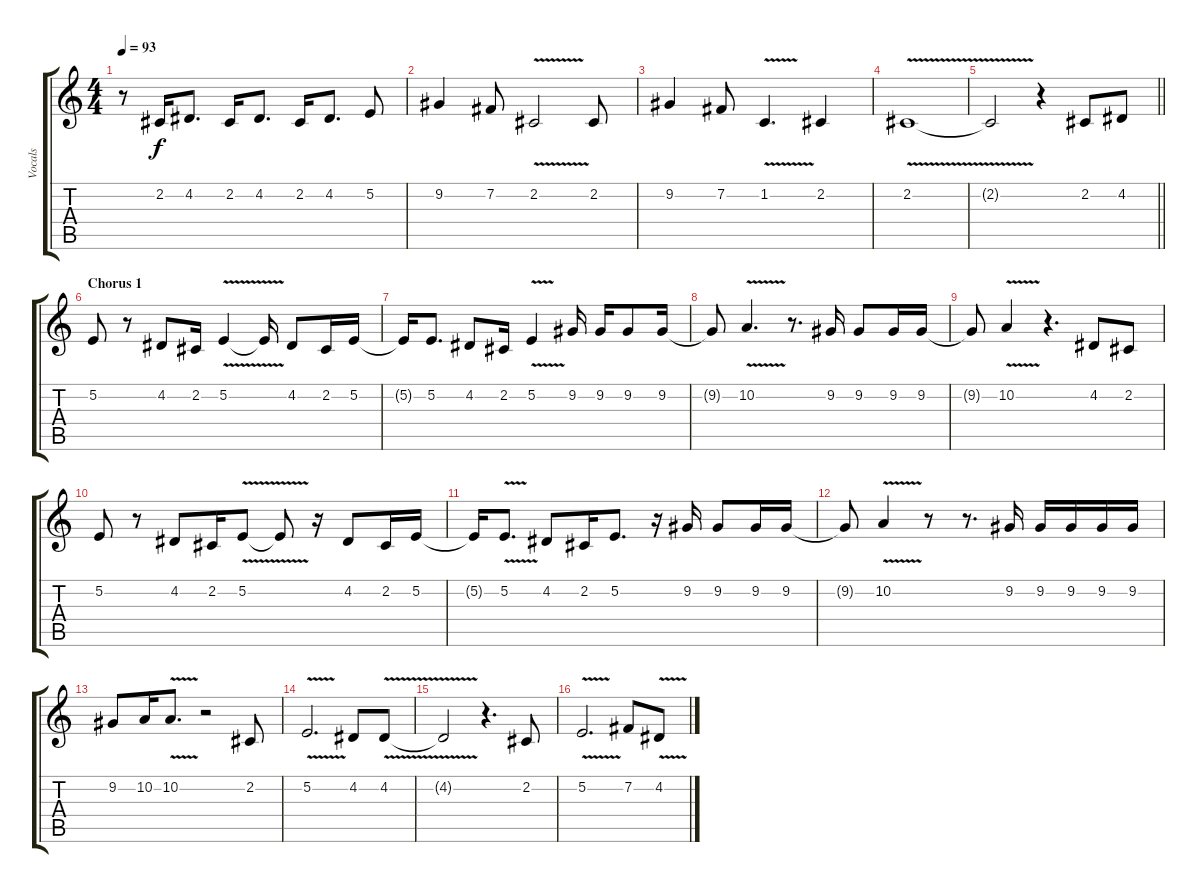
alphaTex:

\track ("Vocals" "Vocals") {instrument altosax}
\staff {score tabs}
\tuning (E4 B3 G3 D3 A2 E2) {hide}
\ts (4 4)
\tempo 93
\clef g2
\ks c
r.8{dy f} 2.2.16 4.2.8{d} 2.2.16 4.2.8{d} 2.2.16 4.2.8{d} 5.2.8 |
9.2.4 7.2.8 2.2{v}.2 2.2.8 |
9.2.4 7.2.8 1.2{v}.4{d} 2.2.4 |
2.2{v}.1 |
\barLineRight lightlight
2.2{t}.2 r.4 2.2.8 4.2.8 |
\section ("" "Chorus 1")
5.2.8 r.8 4.2.8 2.2.16 5.2{v}.4 5.2{t}.16 4.2.8 2.2.16 5.2.16 |
5.2{t}.16 5.2.8{d} 4.2.8 2.2.16 5.2{v}.4 9.2.16 9.2.16 9.2.8 9.2.16 |
9.2{t}.8 10.2{v}.4{d} r.8{d} 9.2.16 9.2.8 9.2.16 9.2.16 |
9.2{t}.8 10.2{v}.4 r.4{d} 4.2.8 2.2.8 |
5.2.8 r.8 4.2.8 2.2.16 5.2{v}.8 5.2{t}.8 r.16 4.2.8 2.2.16 5.2.16 |
5.2{t}.16 5.2{v}.8{d} 4.2.8 2.2.16 5.2.8{d} r.16 9.2.16 9.2.8 9.2.16 9.2.16 |
9.2{t}.8 10.2{v}.4 r.8 r.8{d} 9.2.16 9.2.16 9.2.16 9.2.16 9.2.16 |
9.2.8 10.2.16 10.2{v}.8{d} r.2 2.2.8 |
5.2{v}.2{d} 4.2.8 4.2{v}.8 |
4.2{t}.2 r.4{d} 2.2.8 |
5.2{v}.2{d} 7.2.8 4.2{v}.8
